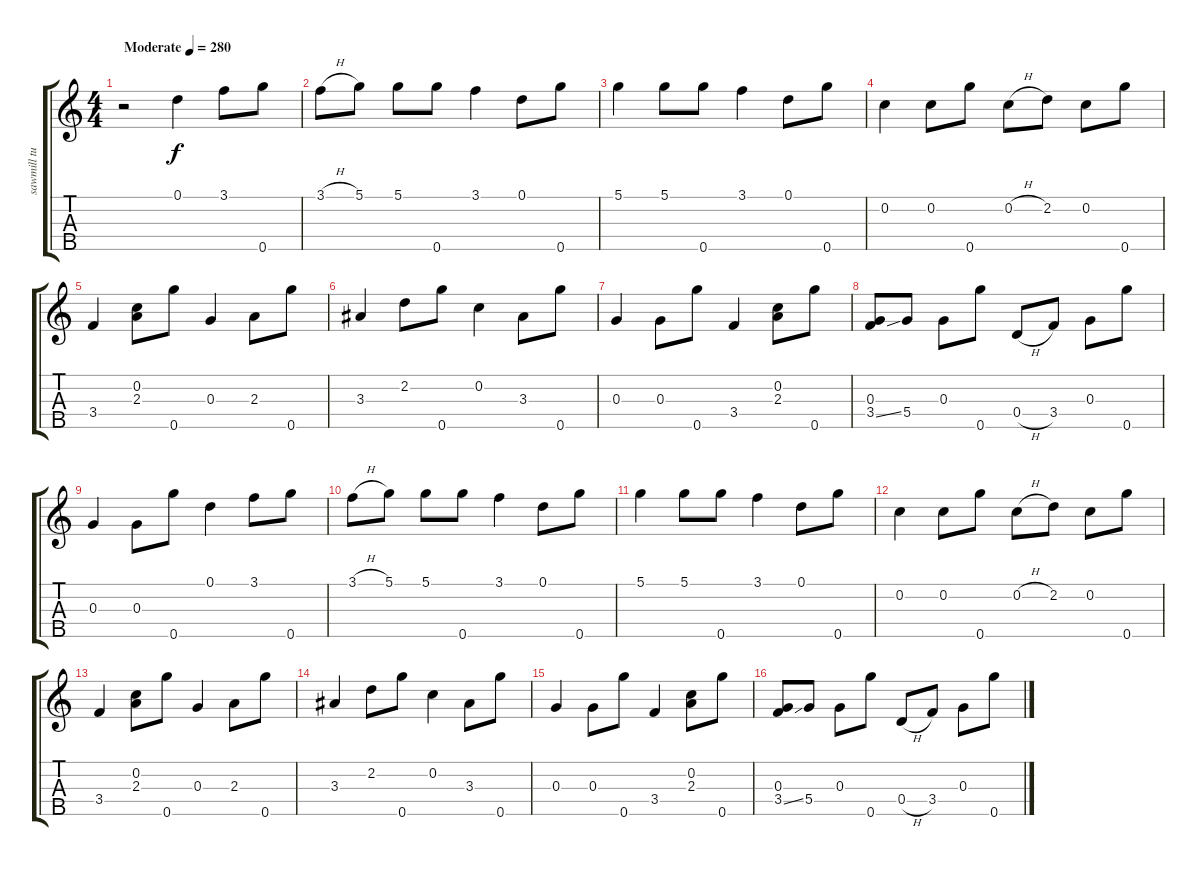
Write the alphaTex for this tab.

\track ("sawmill tuning (gDGCd)" "sawmill tu") {instrument banjo}
\staff {score tabs}
\tuning (D4 C4 G3 D3 G4) {hide}
\displaytranspose 12
\ts (4 4)
\tempo (280 "Moderate")
\clef g2
\ks c
r.2{dy f instrument banjo} 0.1.4 3.1.8 0.5.8 |
3.1{h}.8 5.1.8 5.1.8 0.5.8 3.1.4 0.1.8 0.5.8 |
5.1.4 5.1.8 0.5.8 3.1.4 0.1.8 0.5.8 |
0.2.4 0.2.8 0.5.8 0.2{h}.8 2.2.8 0.2.8 0.5.8 |
3.4.4 (0.2 2.3).8 0.5.8 0.3.4 2.3.8 0.5.8 |
3.3.4 2.2.8 0.5.8 0.2.4 3.3.8 0.5.8 |
0.3.4 0.3.8 0.5.8 3.4.4 (0.2 2.3).8 0.5.8 |
(0.3 3.4{ss}).8 5.4.8 0.3.8 0.5.8 0.4{h}.8 3.4.8 0.3.8 0.5.8 |
0.3.4 0.3.8 0.5.8 0.1.4 3.1.8 0.5.8 |
3.1{h}.8 5.1.8 5.1.8 0.5.8 3.1.4 0.1.8 0.5.8 |
5.1.4 5.1.8 0.5.8 3.1.4 0.1.8 0.5.8 |
0.2.4 0.2.8 0.5.8 0.2{h}.8 2.2.8 0.2.8 0.5.8 |
3.4.4 (0.2 2.3).8 0.5.8 0.3.4 2.3.8 0.5.8 |
3.3.4 2.2.8 0.5.8 0.2.4 3.3.8 0.5.8 |
0.3.4 0.3.8 0.5.8 3.4.4 (0.2 2.3).8 0.5.8 |
(0.3 3.4{ss}).8 5.4.8 0.3.8 0.5.8 0.4{h}.8 3.4.8 0.3.8 0.5.8
